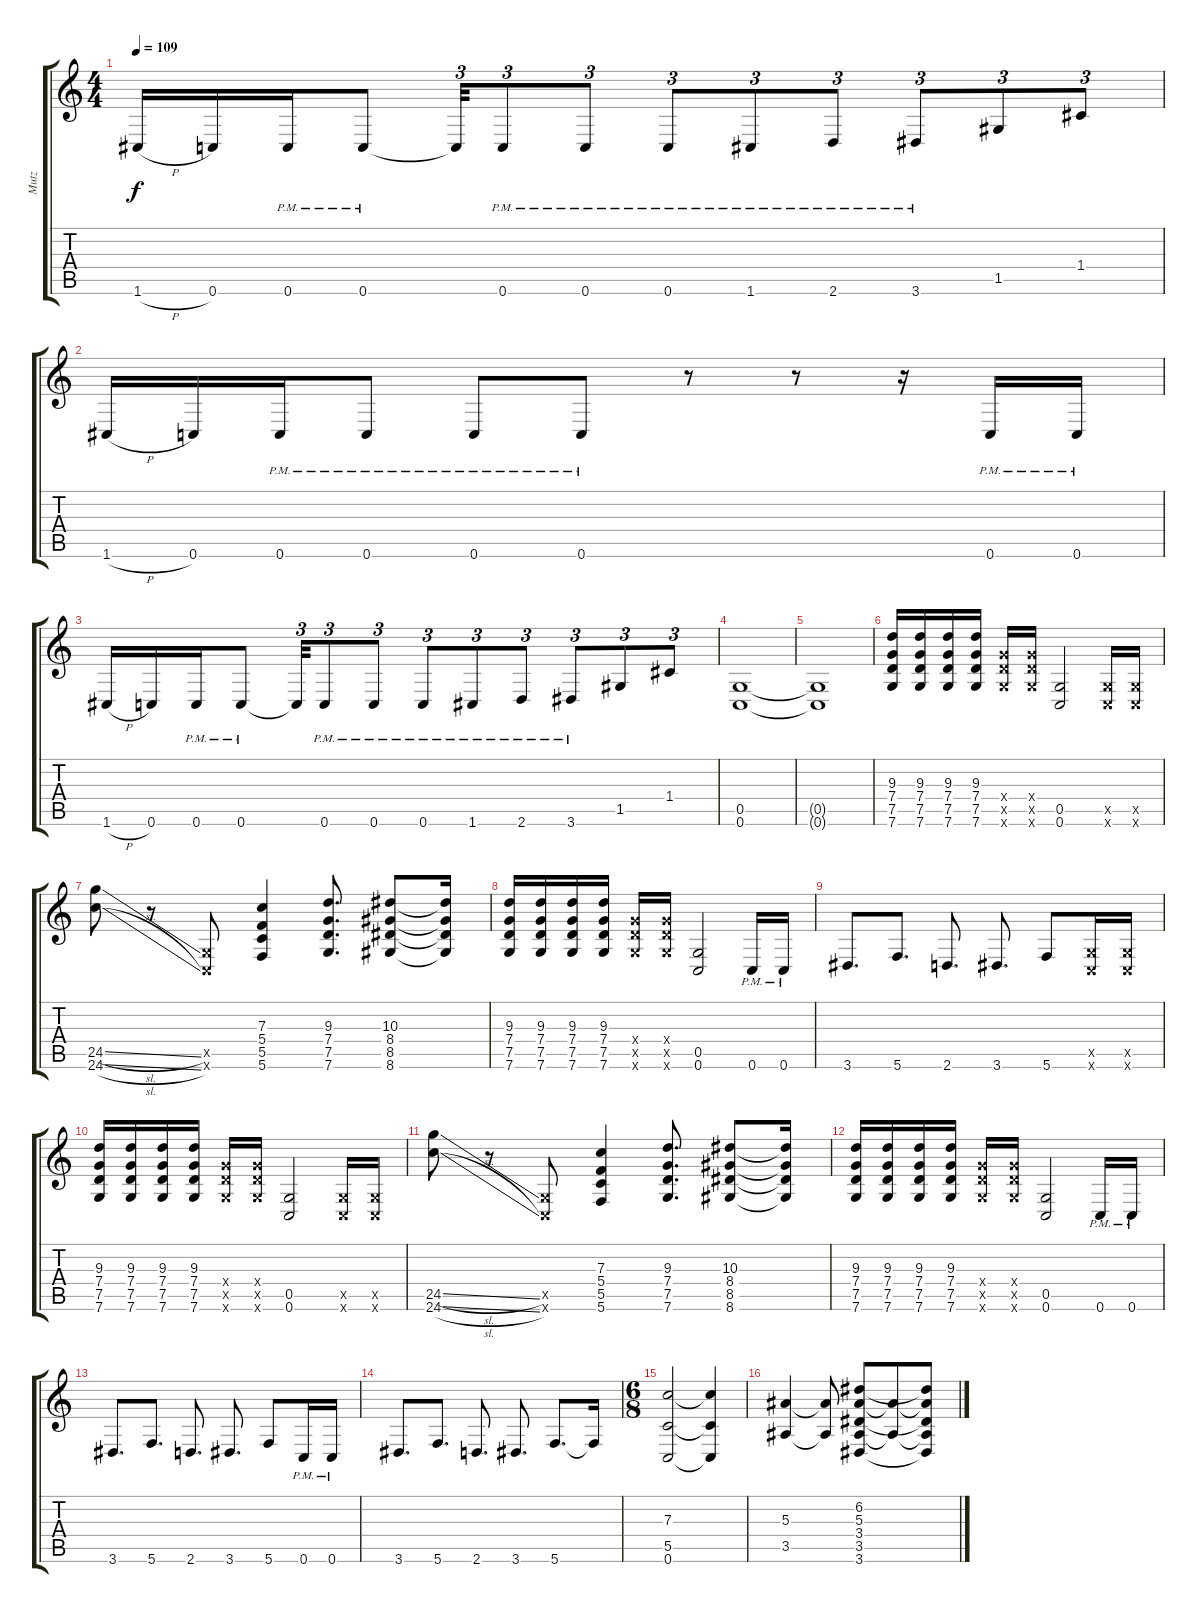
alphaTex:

\track ("Mutz" "Mutz") {instrument distortionguitar}
\staff {score tabs}
\tuning (D4 A3 F3 C3 G2 C2) {hide}
\ts (4 4)
\tempo 109
\clef g2
\ks c
1.6{h}.16{dy f} 0.6.16 0.6{pm}.16 0.6{pm}.8 0.6{t}.32{tu (3 2)} 0.6{pm}.8{tu (3 2)} 0.6{pm}.8{tu (3 2)} 0.6{pm}.8{tu (3 2)} 1.6{pm}.8{tu (3 2)} 2.6{pm}.8{tu (3 2)} 3.6{pm}.8{tu (3 2)} 1.5.8{tu (3 2)} 1.4.8{tu (3 2)} |
1.6{h}.16 0.6.16 0.6{pm}.16 0.6{pm}.8 0.6{pm}.8 0.6{pm}.8 r.8 r.8 r.16 0.6{pm}.16 0.6{pm}.16 |
1.6{h}.16 0.6.16 0.6{pm}.16 0.6{pm}.8 0.6{t}.32{tu (3 2)} 0.6{pm}.8{tu (3 2)} 0.6{pm}.8{tu (3 2)} 0.6{pm}.8{tu (3 2)} 1.6{pm}.8{tu (3 2)} 2.6{pm}.8{tu (3 2)} 3.6{pm}.8{tu (3 2)} 1.5.8{tu (3 2)} 1.4.8{tu (3 2)} |
(0.5 0.6).1 |
(0.5{t} 0.6{t}).1 |
(9.3 7.4 7.5 7.6).16 (9.3 7.4 7.5 7.6).16 (9.3 7.4 7.5 7.6).16 (9.3 7.4 7.5 7.6).16 (7.4{x} 7.5{x} 7.6{x}).16 (7.4{x} 7.5{x} 7.6{x}).16 (0.5 0.6).2 (0.5{x} 0.6{x}).16 (0.5{x} 0.6{x}).16 |
(24.5{sl} 24.6{sl}).8 r.8 (0.5{x} 0.6{x}).8 (7.3 5.4 5.5 5.6).4 (9.3 7.4 7.5 7.6).8{d} (10.3 8.4 8.5 8.6).8 (10.3{t} 8.4{t} 8.5{t} 8.6{t}).16 |
(9.3 7.4 7.5 7.6).16 (9.3 7.4 7.5 7.6).16 (9.3 7.4 7.5 7.6).16 (9.3 7.4 7.5 7.6).16 (7.4{x} 7.5{x} 7.6{x}).16 (7.4{x} 7.5{x} 7.6{x}).16 (0.5 0.6).2 0.6{pm}.16 0.6{pm}.16 |
3.6.8{d} 5.6.8{d} 2.6.8{d} 3.6.8{d} 5.6.8 (0.5{x} 0.6{x}).16 (0.5{x} 0.6{x}).16 |
(9.3 7.4 7.5 7.6).16 (9.3 7.4 7.5 7.6).16 (9.3 7.4 7.5 7.6).16 (9.3 7.4 7.5 7.6).16 (7.4{x} 7.5{x} 7.6{x}).16 (7.4{x} 7.5{x} 7.6{x}).16 (0.5 0.6).2 (0.5{x} 0.6{x}).16 (0.5{x} 0.6{x}).16 |
(24.5{sl} 24.6{sl}).8 r.8 (0.5{x} 0.6{x}).8 (7.3 5.4 5.5 5.6).4 (9.3 7.4 7.5 7.6).8{d} (10.3 8.4 8.5 8.6).8 (10.3{t} 8.4{t} 8.5{t} 8.6{t}).16 |
(9.3 7.4 7.5 7.6).16 (9.3 7.4 7.5 7.6).16 (9.3 7.4 7.5 7.6).16 (9.3 7.4 7.5 7.6).16 (7.4{x} 7.5{x} 7.6{x}).16 (7.4{x} 7.5{x} 7.6{x}).16 (0.5 0.6).2 0.6{pm}.16 0.6{pm}.16 |
3.6.8{d} 5.6.8{d} 2.6.8{d} 3.6.8{d} 5.6.8 0.6{pm}.16 0.6{pm}.16 |
3.6.8{d} 5.6.8{d} 2.6.8{d} 3.6.8{d} 5.6.8{d} 5.6{t}.16 |
\ts (6 8)
(7.3 5.5 0.6).2 (7.3{t} 5.5{t} 0.6{t}).4 |
(5.3 3.5).4 (5.3{t} 3.5{t}).8 (6.2 5.3 3.4 3.5 3.6).8 (5.3{t} 3.5{t}).8 (6.2{t} 5.3{t} 3.4{t} 3.5{t} 3.6{t}).8
